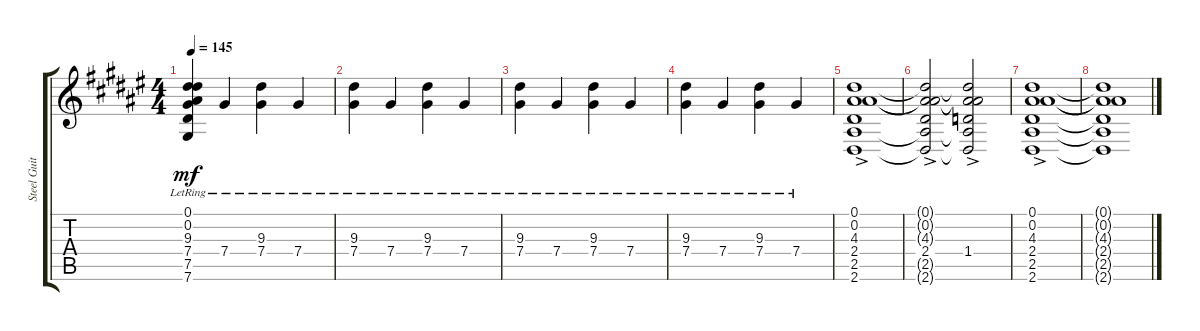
\track ("Steel Guitar" "Steel Guit") {instrument acousticguitarsteel}
\staff {score tabs}
\tuning (Eb4 Bb3 Gb3 Db3 Ab2 Db2) {hide}
\ts (4 4)
\tempo 145
\clef g2
\ks f#
(0.1{lr} 0.2{lr} 9.3{lr} 7.4{lr} 7.5{lr} 7.6{lr}).4{dy mf} 7.4{lr}.4 (9.3{lr} 7.4{lr}).4 7.4{lr}.4 |
(9.3{lr} 7.4{lr}).4 7.4{lr}.4 (9.3{lr} 7.4{lr}).4 7.4{lr}.4 |
(9.3{lr} 7.4{lr}).4 7.4{lr}.4 (9.3{lr} 7.4{lr}).4 7.4{lr}.4 |
(9.3{lr} 7.4{lr}).4 7.4{lr}.4 (9.3{lr} 7.4{lr}).4 7.4{lr}.4 |
(0.1{ac} 0.2{ac} 4.3{ac} 2.4{ac} 2.5{ac} 2.6{ac}).1 |
(0.1{t} 0.2{t} 4.3{t} 2.4{ac} 2.5{t} 2.6{t}).2 (0.1{t} 0.2{t} 4.3{t} 1.4{ac} 2.5{t} 2.6{t}).2 |
(0.1{ac} 0.2{ac} 4.3{ac} 2.4{ac} 2.5{ac} 2.6{ac}).1 |
(0.1{t} 0.2{t} 4.3{t} 2.4{t} 2.5{t} 2.6{t}).1
